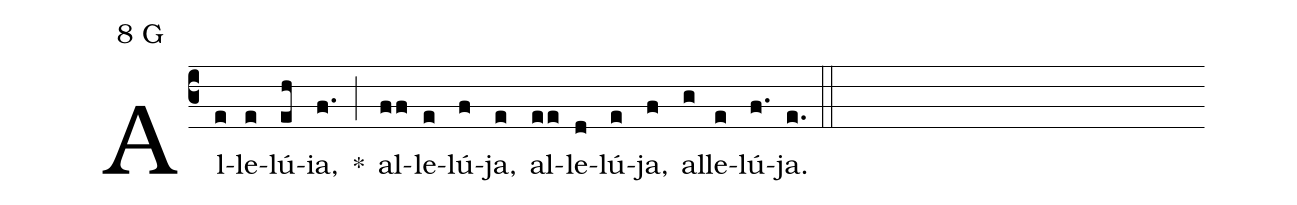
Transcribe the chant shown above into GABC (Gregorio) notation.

mode:8 G;
%%
(c3) Al(e)le(e)lú(eh)ia,(f.) *(;) al(ff)le(e)lú(f)ja,(e) al(ee)le(d)lú(e)ja,(f) al(g)le(e)lú(f.)ja.(e.) (::)
